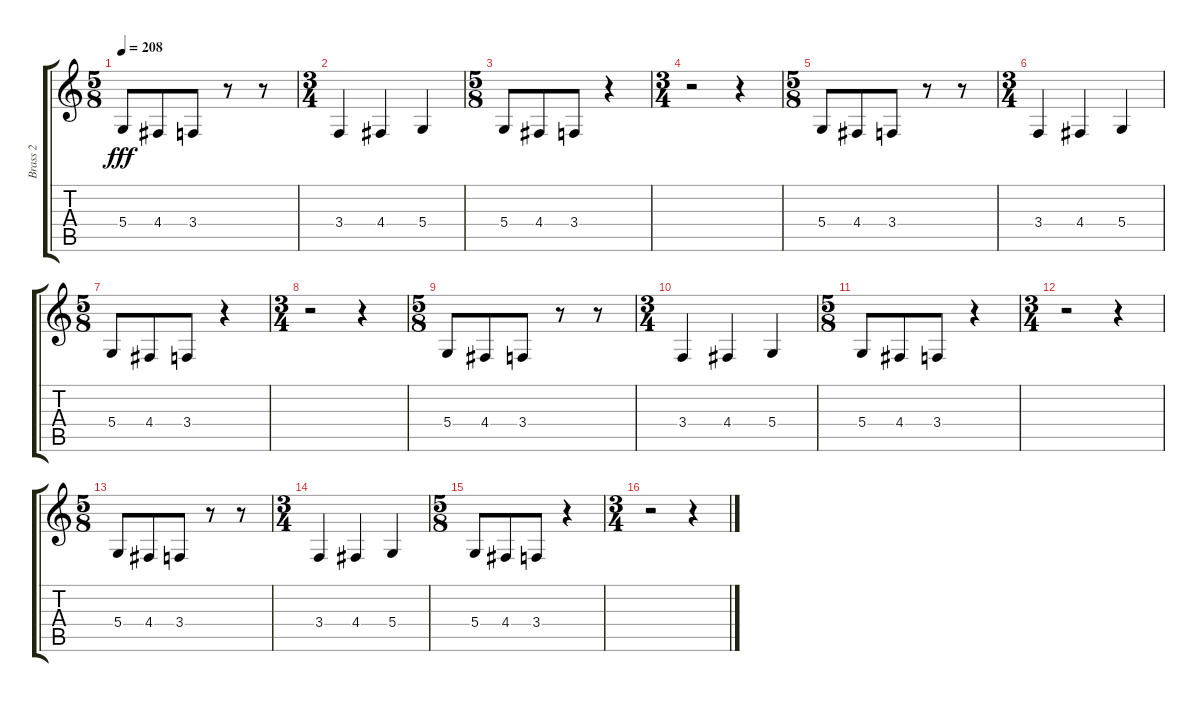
\track ("Brass 2" "Brass 2") {instrument brasssection}
\staff {score tabs}
\tuning (E4 B3 G3 D3 A2 E2) {hide}
\ts (5 8)
\tempo 208
\clef g2
\ks c
5.4.8{dy fff} 4.4.8 3.4.8 r.8 r.8 |
\ts (3 4)
3.4.4 4.4.4 5.4.4 |
\ts (5 8)
5.4.8 4.4.8 3.4.8 r.4 |
\ts (3 4)
r.2 r.4 |
\ts (5 8)
5.4.8 4.4.8 3.4.8 r.8 r.8 |
\ts (3 4)
3.4.4 4.4.4 5.4.4 |
\ts (5 8)
5.4.8 4.4.8 3.4.8 r.4 |
\ts (3 4)
r.2 r.4 |
\ts (5 8)
5.4.8 4.4.8 3.4.8 r.8 r.8 |
\ts (3 4)
3.4.4 4.4.4 5.4.4 |
\ts (5 8)
5.4.8 4.4.8 3.4.8 r.4 |
\ts (3 4)
r.2 r.4 |
\ts (5 8)
5.4.8 4.4.8 3.4.8 r.8 r.8 |
\ts (3 4)
3.4.4 4.4.4 5.4.4 |
\ts (5 8)
5.4.8 4.4.8 3.4.8 r.4 |
\ts (3 4)
r.2 r.4
